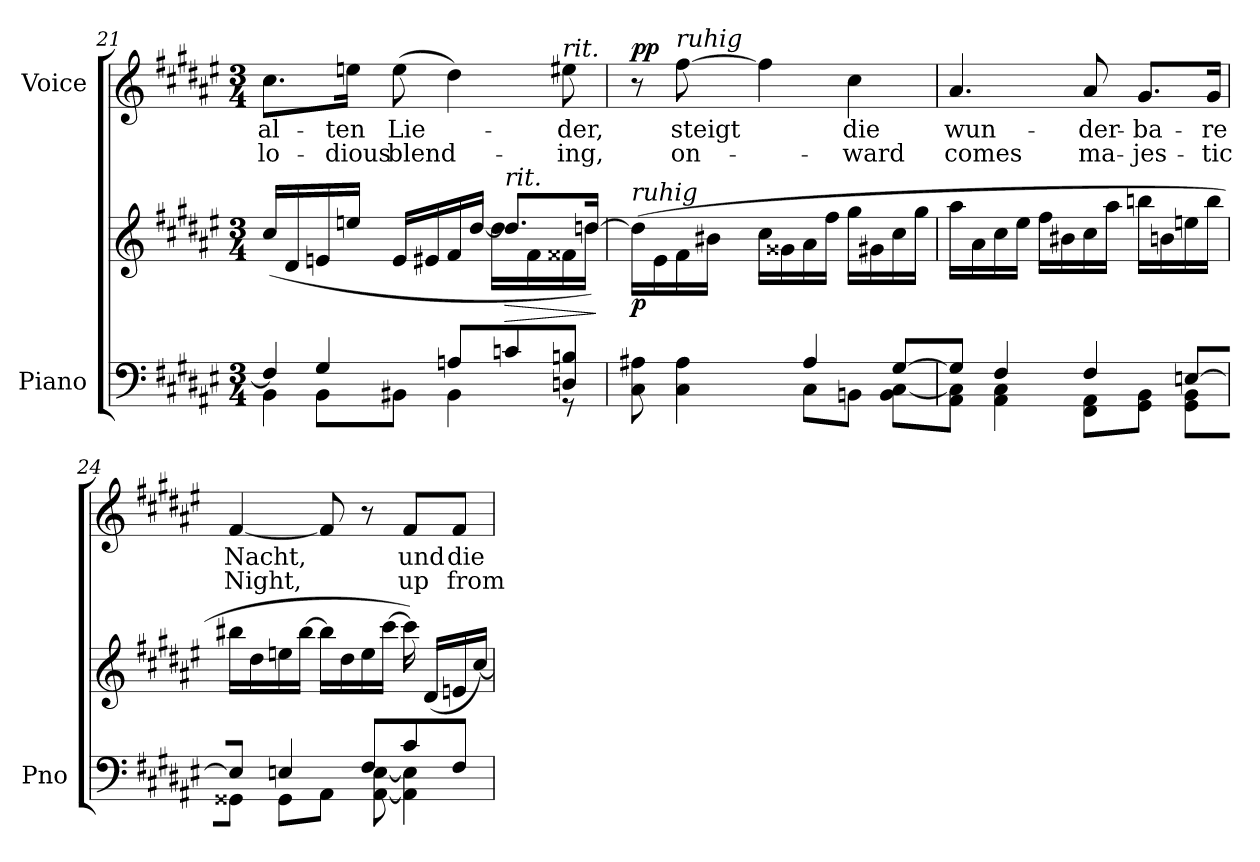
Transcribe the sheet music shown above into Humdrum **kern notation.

**kern	**kern	**dynam	**kern	**text	**text	**dynam
*part2	*part2	*part2	*part1	*part1	*part1	*part1
*staff3	*staff2	*staff2/3	*staff1	*staff1	*staff1	*staff1
*I"Piano	*	*	*I"Voice	*	*	*
*I'Pno	*	*	*	*	*	*
*clefF4	*clefG2	*	*clefG2	*	*	*
*k[f#c#g#d#a#e#]	*k[f#c#g#d#a#e#]	*	*k[f#c#g#d#a#e#]	*	*	*
*M3/4	*M3/4	*	*M3/4	*	*	*
=21	=21	=21	=21	=21	=21	=21
*^	*^	*	*	*	*	*
8F##/J]	8BB\J	(16cc#/LL	4ryy	.	8.cc#\L	-al-	-lo-	.
.	.	16d#/	.	.	.	.	.	.
4G#/	8BB\L	16en/	.	.	.	.	.	.
.	.	16een/JJ	.	.	16een\Jk	-ten	-dious	.
.	8BB#X\J	16e/LL	4ryy	.	(8ee\	Lie-	blend-	.
.	.	16e#X/	.	.	.	.	.	.
8An/L	4BB#\	16f#/	.	.	4dd#\)	.	.	.
.	.	[16dd#/JJ	.	.	.	.	.	.
!	!	!LO:TX:i:t=rit.	!	!	!	!	!	!
!	!	!	!	!LO:HP:b	!	!	!	!
8cn/	.	8.dd#/L]	16dd#\LL	>	.	.	.	.
.	.	.	16f#\	.	.	.	.	.
!	!	!	!	!	!LO:TX:a:i:t=rit.	!	!	!
8Dn/ 8Bn/J	8r	.	16f##X\	.	8ee#X\	-der,	-ing,	.
.	.	[16ddn/Jk)	16dd\JJ	.	.	.	.	.
*v	*v	*	*	*	*	*	*	*
*	*v	*v	*	*	*	*	*
.	.	]	.	.	.	.
=22	=22	=22	=22	=22	=22	=22
*^	*	*	*	*	*	*
!	!	!LO:TX:i:t=ruhig	!	!	!	!	!
!	!	!	!LO:DY:b	!	!	!	!LO:DY:a
4.ryy	8C#\ 8A#X\	(>16ddn\LL]	p	8r	.	.	pp
.	.	16e#\	.	.	.	.	.
!	!	!	!	!LO:TX:a:i:t=ruhig	!	!	!
.	4C#\ 4A#\	16f#\	.	[8ff#\	steigt	on-	.
.	.	16b#X\JJ	.	.	.	.	.
.	.	16cc#\LL	.	4ff#\]	.	.	.
.	.	16g##X\	.	.	.	.	.
4A#/	8C#\L	16a#\	.	.	.	.	.
.	.	16ff#\JJ	.	.	.	.	.
.	8BBn\J	16gg#\LL	.	4cc#\	die	-ward	.
.	.	16g#X\	.	.	.	.	.
[8G#/L	8BB\ [8C#\L	16cc#\	.	.	.	.	.
.	.	16gg#\JJ	.	.	.	.	.
=23	=23	=23	=23	=23	=23	=23	=23
8G#/J]	8AA#\ 8C#\]J	16aa#\LL	.	4.a#/	wun-	comes	.
.	.	16a#\	.	.	.	.	.
4F#/	4AA#\ 4C#\	16cc#\	.	.	.	.	.
.	.	16ee#\JJ	.	.	.	.	.
.	.	16ff#\LL	.	.	.	.	.
.	.	16b#X\	.	.	.	.	.
4F#/	8FF#\ 8AA#\L	16cc#\	.	8a#/	-der-	ma-	.
.	.	16aa#\JJ	.	.	.	.	.
.	8GG#\ 8BB\J	16bbn\LL	.	8.g#/L	-ba-	-jes-	.
.	.	16bn\	.	.	.	.	.
[8En/L	8GG#\ 8BB\L	16een\	.	.	.	.	.
.	.	16bb\JJ	.	16g#/Jk	-re	-tic	.
=24	=24	=24	=24	=24	=24	=24	=24
8E/J]	8GG##X\J	16bb#X\LL	.	[4f#/	Nacht,	Night,	.
.	.	16dd#\	.	.	.	.	.
4En/	8GG##\L	16een\	.	.	.	.	.
.	.	[16bb#\JJ	.	.	.	.	.
.	8AA#\J	16bb#\LL]	.	8f#/]	.	.	.
.	.	16dd#\	.	.	.	.	.
8F#/L	[8AA#\ [8E\	16ee\	.	8r	.	.	.
.	.	[16ccc#\JJ	.	.	.	.	.
8c#/	4AA#\] 4E\]	16ccc#\])	.	8f#/L	und	up	.
.	.	(16d#/LL	.	.	.	.	.
8F#/J	.	16en/	.	8f#/J	die	from	.
.	.	[>16cc#/JJ)	.	.	.	.	.
*v	*v	*	*	*	*	*	*
=	=	=	=	=	=	=
*-	*-	*-	*-	*-	*-	*-
